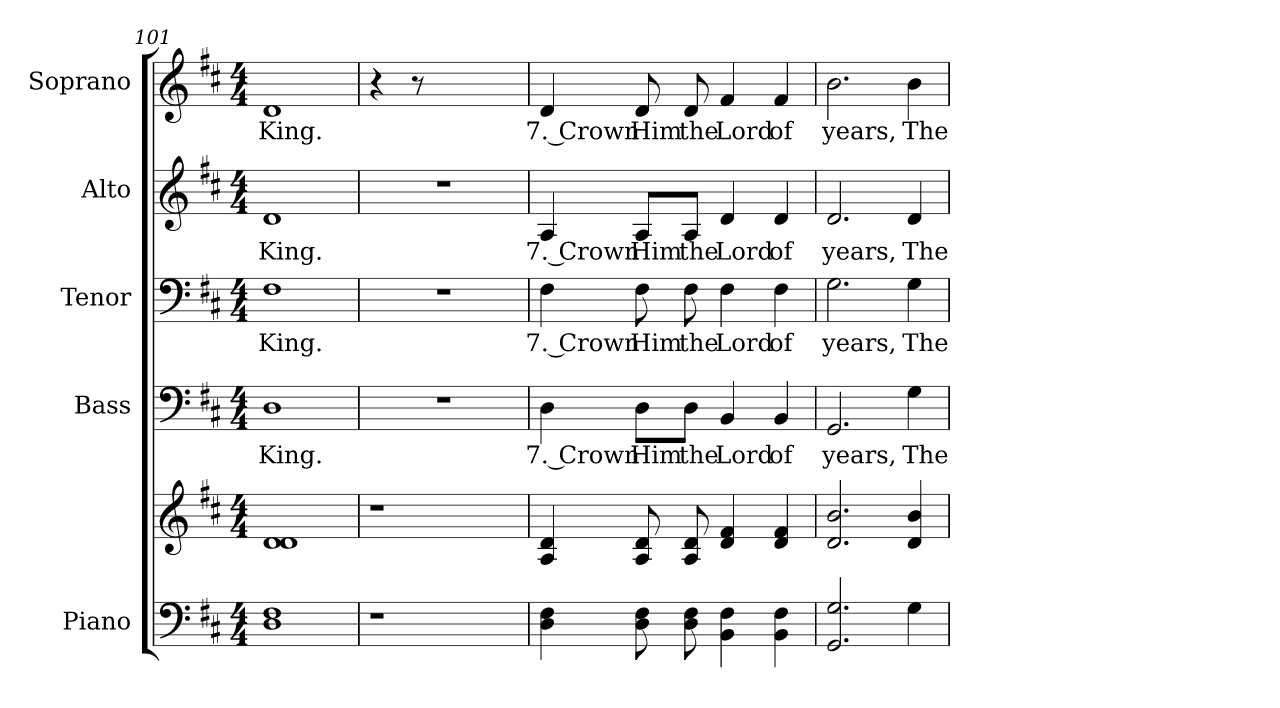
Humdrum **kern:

**kern	**kern	**kern	**text	**kern	**text	**kern	**text	**kern	**text
*part5	*part5	*part4	*part4	*part3	*part3	*part2	*part2	*part1	*part1
*staff6	*staff5	*staff4	*staff4	*staff3	*staff3	*staff2	*staff2	*staff1	*staff1
*I"Piano	*	*I"Bass	*	*I"Tenor	*	*I"Alto	*	*I"Soprano	*
*I'Pno.	*	*I'B.	*	*I'T.	*	*I'A.	*	*I'S.	*
!!LO:PB:g=z
*clefF4	*clefG2	*clefF4	*	*clefF4	*	*clefG2	*	*clefG2	*
*k[f#c#]	*k[f#c#]	*k[f#c#]	*	*k[f#c#]	*	*k[f#c#]	*	*k[f#c#]	*
*D:	*D:	*D:	*	*D:	*	*D:	*	*D:	*
*M4/4	*M4/4	*M4/4	*	*M4/4	*	*M4/4	*	*M4/4	*
=101	=101	=101	=101	=101	=101	=101	=101	=101	=101
!	!	!	!LO:LY:b:color=#000000	!	!	!	!	!	!
!	!	!	!	!	!LO:LY:b:color=#000000	!	!	!	!
!	!	!	!	!	!	!	!LO:LY:b:color=#000000	!	!
!	!	!	!	!	!	!	!	!	!LO:LY:b:color=#000000
1Di 1F#i	1di 1di	1Di	King.	1F#i	King.	1di	King.	1di	King.
=102	=102	=102	=102	=102	=102	=102	=102	=102	=102
!LO:N:vis=1	!LO:N:vis=1	!LO:N:vis=1	!	!LO:N:vis=1	!	!LO:N:vis=1	!	!	!
4.r	4.r	1r	.	1r	.	1r	.	4r	.
.	.	.	.	.	.	.	.	8r	.
2ryy	2ryy	.	.	.	.	.	.	2ryy	.
8ryy	8ryy	.	.	.	.	.	.	8ryy	.
!!LO:PB:g=z
=103	=103	=103	=103	=103	=103	=103	=103	=103	=103
!	!	!	!LO:LY:b:color=#000000	!	!	!	!	!	!
!	!	!	!	!	!LO:LY:b:color=#000000	!	!	!	!
!	!	!	!	!	!	!	!LO:LY:b:color=#000000	!	!
!	!	!	!	!	!	!	!	!	!LO:LY:b:color=#000000
4Di\ 4F#i	4Ai/ 4di	4Di\	7. Crown	4F#i\	7. Crown	4Ai/	7. Crown	4di/	7. Crown
!	!	!	!LO:LY:b:color=#000000	!	!	!	!	!	!
!	!	!	!	!	!LO:LY:b:color=#000000	!	!	!	!
!	!	!	!	!	!	!	!LO:LY:b:color=#000000	!	!
!	!	!	!	!	!	!	!	!	!LO:LY:b:color=#000000
8Di\ 8F#i	8Ai/ 8di	8Di\L	Him	8F#i\	Him	8Ai/L	Him	8di/	Him
!	!	!	!LO:LY:b:color=#000000	!	!	!	!	!	!
!	!	!	!	!	!LO:LY:b:color=#000000	!	!	!	!
!	!	!	!	!	!	!	!LO:LY:b:color=#000000	!	!
!	!	!	!	!	!	!	!	!	!LO:LY:b:color=#000000
8Di\ 8F#i	8Ai/ 8di	8Di\J	the	8F#i\	the	8Ai/J	the	8di/	the
!	!	!	!LO:LY:b:color=#000000	!	!	!	!	!	!
!	!	!	!	!	!LO:LY:b:color=#000000	!	!	!	!
!	!	!	!	!	!	!	!LO:LY:b:color=#000000	!	!
!	!	!	!	!	!	!	!	!	!LO:LY:b:color=#000000
4BBi\ 4F#i	4di/ 4f#i	4BBi/	Lord	4F#i\	Lord	4di/	Lord	4f#i/	Lord
!	!	!	!LO:LY:b:color=#000000	!	!	!	!	!	!
!	!	!	!	!	!LO:LY:b:color=#000000	!	!	!	!
!	!	!	!	!	!	!	!LO:LY:b:color=#000000	!	!
!	!	!	!	!	!	!	!	!	!LO:LY:b:color=#000000
4BBi\ 4F#i	4di/ 4f#i	4BBi/	of	4F#i\	of	4di/	of	4f#i/	of
=104	=104	=104	=104	=104	=104	=104	=104	=104	=104
!	!	!	!LO:LY:b:color=#000000	!	!	!	!	!	!
!	!	!	!	!	!LO:LY:b:color=#000000	!	!	!	!
!	!	!	!	!	!	!	!LO:LY:b:color=#000000	!	!
!	!	!	!	!	!	!	!	!	!LO:LY:b:color=#000000
2.GGi/ 2.Gi	2.di/ 2.bi	2.GGi/	years,	2.Gi\	years,	2.di/	years,	2.bi\	years,
!	!	!	!LO:LY:b:color=#000000	!	!	!	!	!	!
!	!	!	!	!	!LO:LY:b:color=#000000	!	!	!	!
!	!	!	!	!	!	!	!LO:LY:b:color=#000000	!	!
!	!	!	!	!	!	!	!	!	!LO:LY:b:color=#000000
4Gi\	4di/ 4bi	4Gi\	The	4Gi\	The	4di/	The	4bi\	The
=	=	=	=	=	=	=	=	=	=
*-	*-	*-	*-	*-	*-	*-	*-	*-	*-
